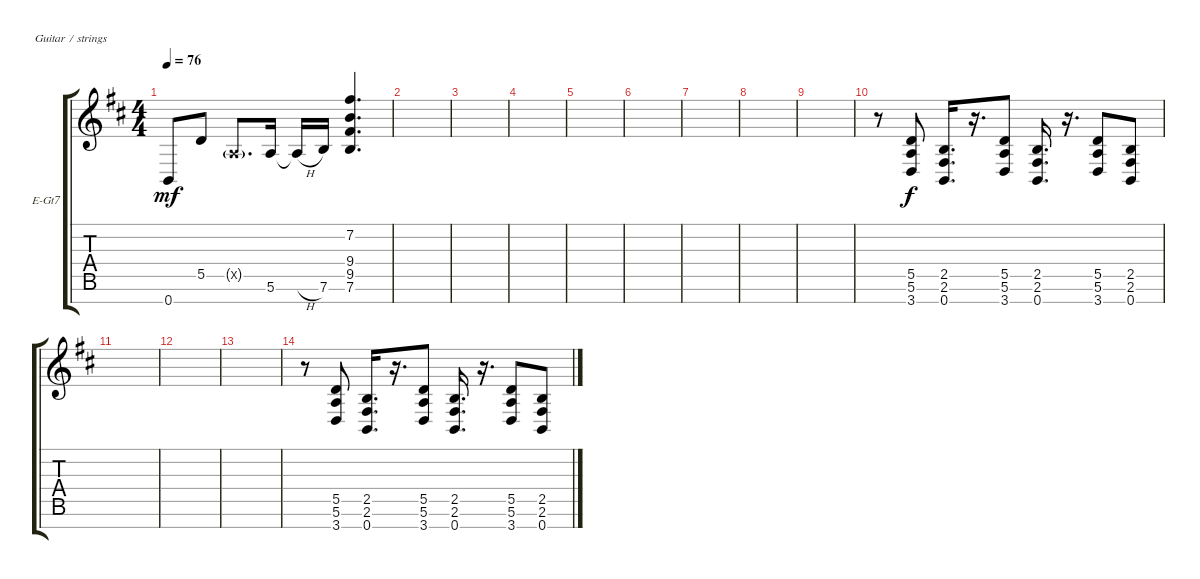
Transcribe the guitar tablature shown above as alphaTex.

\defaultSystemsLayout 4
\bracketExtendMode groupsimilarinstruments
\firstSystemTrackNameOrientation horizontal
\otherSystemsTrackNameOrientation horizontal
\track ("Electric Guitar 7 String" "E-Gt7") {instrument overdrivenguitar}
\staff {score tabs}
\tuning (E4 B3 G3 D3 A2 E2 B1)
\ts (4 4)
\tempo 76
\clef g2
\ks bminor
0.7.8{dy mf} 5.5.8 0.5{g x}.8{d} 5.6.16 5.6{h t}.16 7.6.16 (7.6 9.5 9.4 7.2).4{d} |
|
|
|
|
|
|
|
|
r.8 (3.7 5.6 5.5).8{dy f} (0.7 2.6 2.5).16{d} r.16{d} (3.7 5.6 5.5).8 (0.7 2.6 2.5).16{d} r.16{d} (3.7 5.6 5.5).8 (0.7 2.6 2.5).8 |
|
|
|
r.8 (3.7 5.6 5.5).8 (0.7 2.6 2.5).16{d} r.16{d} (3.7 5.6 5.5).8 (0.7 2.6 2.5).16{d} r.16{d} (3.7 5.6 5.5).8 (0.7 2.6 2.5).8
